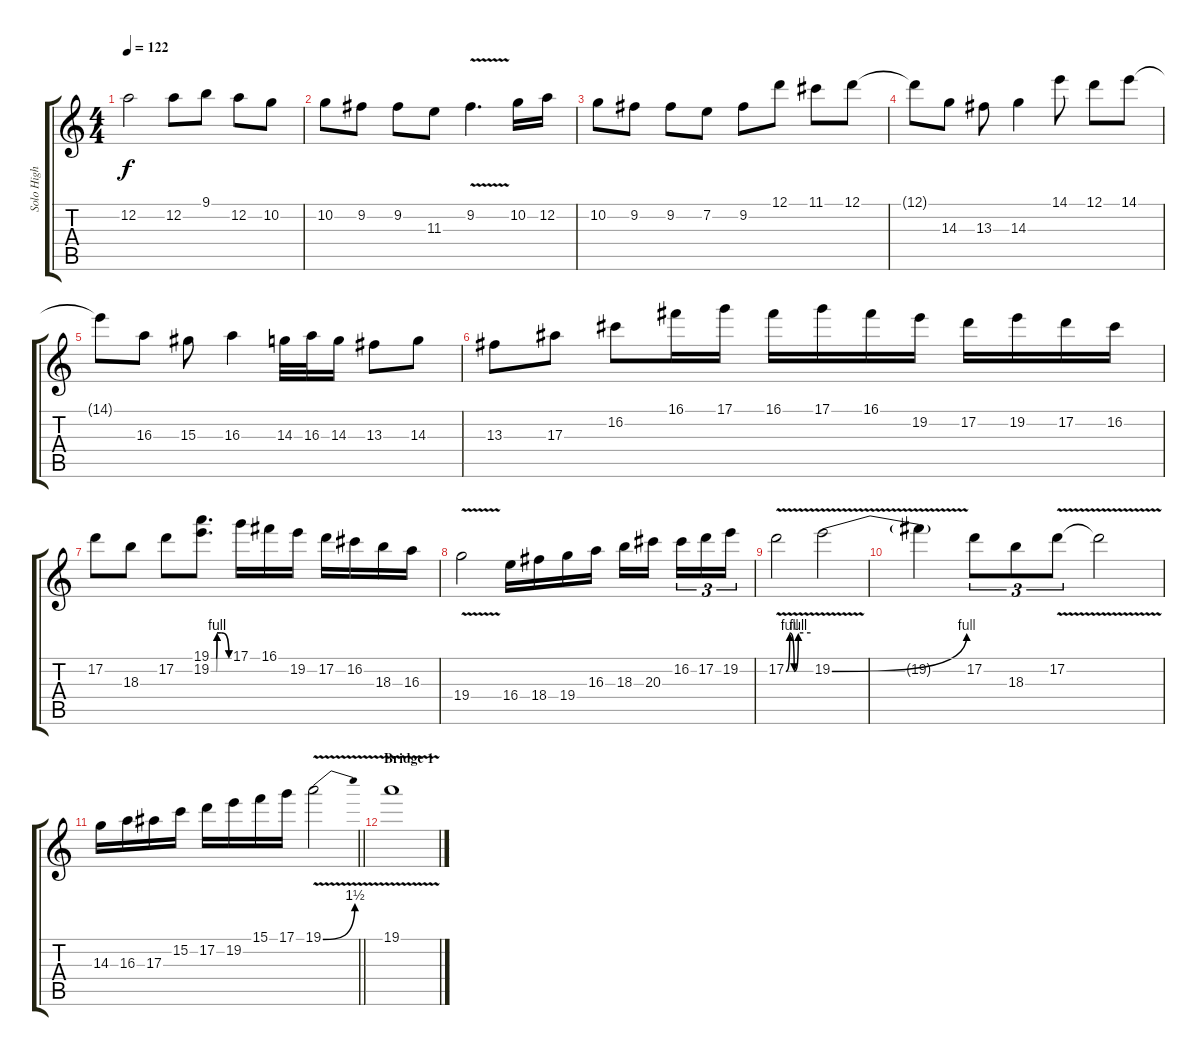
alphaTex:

\track ("Solo High" "Solo High") {instrument distortionguitar}
\staff {score tabs}
\tuning (D4 A3 F3 C3 G2 D2) {hide}
\ts (4 4)
\tempo 122
\clef g2
\ks c
12.2{t}.2{dy f} 12.2.8 9.1.8 12.2.8 10.2.8 |
10.2.8 9.2.8 9.2.8 11.3.8 9.2{v}.4{d} 10.2.16 12.2.16 |
10.2.8 9.2.8 9.2.8 7.2.8 9.2.8 12.1.8 11.1.8 12.1.8 |
12.1{t}.8 14.3.8 13.3.8 14.3.4 14.1.8 12.1.8 14.1.8 |
14.1{t}.8 16.3.8 15.3.8 16.3.4 14.3.32 16.3.32 14.3.16 13.3.8 14.3.8 |
13.3.8 17.3.8 16.2.8 16.1.16 17.1.16 16.1.16 17.1.16 16.1.16 19.2.16 17.2.16 19.2.16 17.2.16 16.2.16 |
17.2.8 18.3.8 17.2.8 (19.1{be (custom 0 0 13 0 17 0 20 4 30 4 35 4 60 0)} 19.2{be (custom 0 0 18 0 20 4 30 4 35 4 60 0)}).8{d} 17.1.16 16.1.16 19.2.16 17.2.16 16.2.16 18.3.16 16.3.16 |
19.4{v}.2 16.4.16 18.4.16 19.4.16 16.3.16 18.3.16 20.3.16{beam splitsecondary} 16.2.16{tu (3 2)} 17.2.16{tu (3 2)} 19.2.16{tu (3 2)} |
17.2{be (custom 0 0 9 4 20 0 30 4 60 4) v}.2 19.2{be (bend 0 0 60 4) v}.2 |
19.2{t}.4 17.2.8{tu (3 2)} 18.3.8{tu (3 2)} 17.2{v}.8{tu (3 2)} 17.2{t}.2 |
\barLineRight lightlight
14.3.16 16.3.16 17.3.16 15.2.16 17.2.16 19.2.16 15.1.16 17.1.16 19.1{be (bend 0 0 60 6) v}.2 |
\section ("" "Bridge 1")
19.1{v}.1
